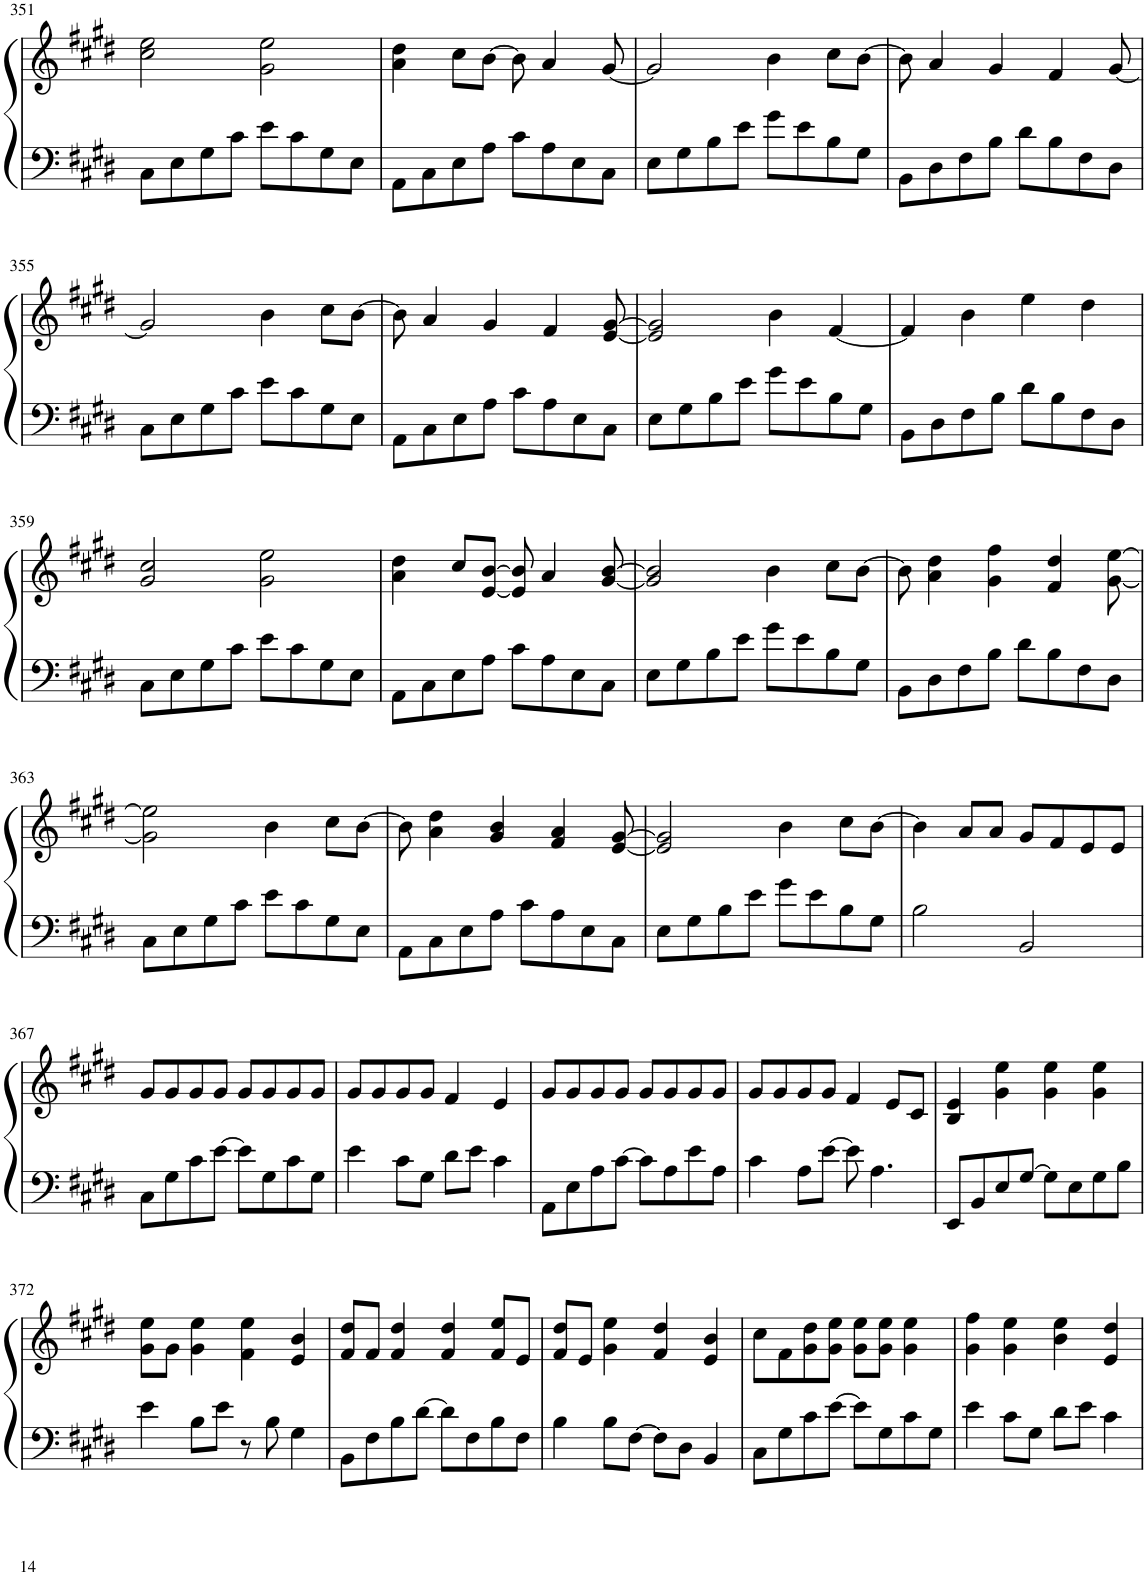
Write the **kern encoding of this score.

**kern	**kern
*part1	*part1
*staff2	*staff1
*I"Piano	*
*I'Pno.	*
!!LO:PB:g=z
*clefF4	*clefG2
*k[f#c#g#d#]	*k[f#c#g#d#]
*M4/4	*M4/4
=351	=351
8C#\L	2cc#\ 2ee\
8E\	.
8G#\	.
8c#\J	.
8e\L	2g#\ 2ee\
8c#\	.
8G#\	.
8E\J	.
=352	=352
8AA\L	4a\ 4dd#\
8C#\	.
8E\	8cc#\L
8A\J	[8b\J
8c#\L	8b\]
8A\	4a/
8E\	.
8C#\J	[8g#/
=353	=353
8E\L	2g#/]
8G#\	.
8B\	.
8e\J	.
8g#\L	4b\
8e\	.
8B\	8cc#\L
8G#\J	[8b\J
=354	=354
8BB\L	8b\]
8D#\	4a/
8F#\	.
8B\J	4g#/
8d#\L	.
8B\	4f#/
8F#\	.
8D#\J	[8g#/
!!LO:LB:g=z
=355	=355
8C#\L	2g#/]
8E\	.
8G#\	.
8c#\J	.
8e\L	4b\
8c#\	.
8G#\	8cc#\L
8E\J	[8b\J
=356	=356
8AA\L	8b\]
8C#\	4a/
8E\	.
8A\J	4g#/
8c#\L	.
8A\	4f#/
8E\	.
8C#\J	[8e/ [8g#/
=357	=357
8E\L	2e/] 2g#/]
8G#\	.
8B\	.
8e\J	.
8g#\L	4b\
8e\	.
8B\	[4f#/
8G#\J	.
=358	=358
8BB\L	4f#/]
8D#\	.
8F#\	4b\
8B\J	.
8d#\L	4ee\
8B\	.
8F#\	4dd#\
8D#\J	.
!!LO:LB:g=z
=359	=359
8C#\L	2g#/ 2cc#/
8E\	.
8G#\	.
8c#\J	.
8e\L	2g#\ 2ee\
8c#\	.
8G#\	.
8E\J	.
=360	=360
8AA\L	4a\ 4dd#\
8C#\	.
8E\	8cc#/L
8A\J	[8e/ [8b/J
8c#\L	8e/] 8b/]
8A\	4a/
8E\	.
8C#\J	[8g#/ [8b/
=361	=361
8E\L	2g#/] 2b/]
8G#\	.
8B\	.
8e\J	.
8g#\L	4b\
8e\	.
8B\	8cc#\L
8G#\J	[8b\J
=362	=362
8BB\L	8b\]
8D#\	4a\ 4dd#\
8F#\	.
8B\J	4g#\ 4ff#\
8d#\L	.
8B\	4f#/ 4dd#/
8F#\	.
8D#\J	[8g#\ [8ee\
!!LO:LB:g=z
=363	=363
8C#\L	2g#\] 2ee\]
8E\	.
8G#\	.
8c#\J	.
8e\L	4b\
8c#\	.
8G#\	8cc#\L
8E\J	[8b\J
=364	=364
8AA\L	8b\]
8C#\	4a\ 4dd#\
8E\	.
8A\J	4g#/ 4b/
8c#\L	.
8A\	4f#/ 4a/
8E\	.
8C#\J	[8e/ [8g#/
=365	=365
8E\L	2e/] 2g#/]
8G#\	.
8B\	.
8e\J	.
8g#\L	4b\
8e\	.
8B\	8cc#\L
8G#\J	[8b\J
=366	=366
2B\	4b\]
.	8a/L
.	8a/J
2BB/	8g#/L
.	8f#/
.	8e/
.	8e/J
!!LO:LB:g=z
=367	=367
8C#\L	8g#/L
8G#\	8g#/
8c#\	8g#/
[8e\J	8g#/J
8e\L]	8g#/L
8G#\	8g#/
8c#\	8g#/
8G#\J	8g#/J
=368	=368
4e\	8g#/L
.	8g#/
8c#\L	8g#/
8G#\J	8g#/J
8d#\L	4f#/
8e\J	.
4c#\	4e/
=369	=369
8AA\L	8g#/L
8E\	8g#/
8A\	8g#/
[8c#\J	8g#/J
8c#\L]	8g#/L
8A\	8g#/
8e\	8g#/
8A\J	8g#/J
=370	=370
4c#\	8g#/L
.	8g#/
8A\L	8g#/
[8e\J	8g#/J
8e\]	4f#/
4.A\	.
.	8e/L
.	8c#/J
=371	=371
8EE/L	4B/ 4e/
8BB/	.
8E/	4g#\ 4ee\
[8G#/J	.
8G#\L]	4g#\ 4ee\
8E\	.
8G#\	4g#\ 4ee\
8B\J	.
!!LO:LB:g=z
=372	=372
4e\	8g#\ 8ee\L
.	8g#\J
8B\L	4g#\ 4ee\
8e\J	.
8r	4f#\ 4ee\
8B\	.
4G#\	4e/ 4b/
=373	=373
8BB\L	8f#/ 8dd#/L
8F#\	8f#/J
8B\	4f#/ 4dd#/
[8d#\J	.
8d#\L]	4f#/ 4dd#/
8F#\	.
8B\	8f#/ 8ee/L
8F#\J	8e/J
=374	=374
4B\	8f#/ 8dd#/L
.	8e/J
8B\L	4g#\ 4ee\
[8F#\J	.
8F#\L]	4f#/ 4dd#/
8D#\J	.
4BB/	4e/ 4b/
=375	=375
8C#\L	8cc#\L
8G#\	8f#\
8c#\	8g#\ 8dd#\
[8e\J	8g#\ 8ee\J
8e\L]	8g#\ 8ee\L
8G#\	8g#\ 8ee\J
8c#\	4g#\ 4ee\
8G#\J	.
=376	=376
4e\	4g#\ 4ff#\
8c#\L	4g#\ 4ee\
8G#\J	.
8d#\L	4b\ 4ee\
8e\J	.
4c#\	4e/ 4dd#/
=	=
*-	*-
